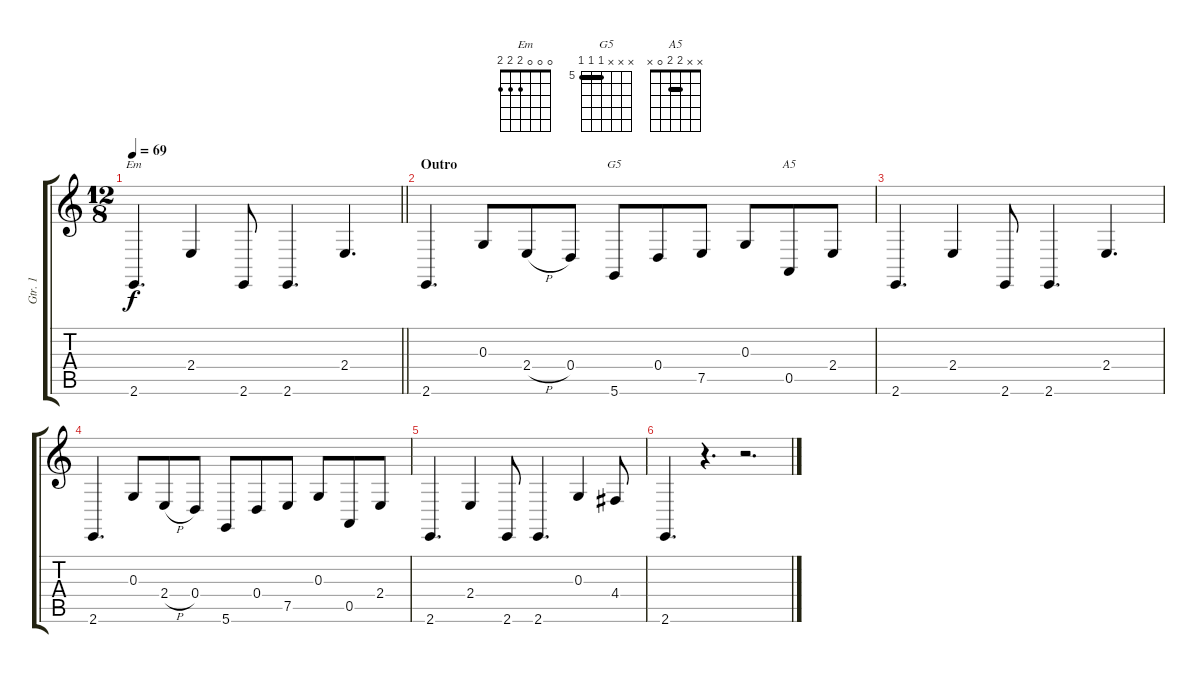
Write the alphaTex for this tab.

\track ("Gtr. 1" "Gtr. 1") {instrument acousticgrandpiano}
\staff {score tabs}
\tuning (E4 B3 G3 D3 A2 D2) {hide}
\chord ("Em" 0 0 0 2 2 2)
\chord ("G5" x x x 5 5 5) {firstfret 5 barre 5}
\chord ("A5" x x 2 2 0 x) {barre 2}
\ts (12 8)
\tempo 69
\clef g2
\barLineRight lightlight
\ks c
2.6.4{d ch "Em" dy f} 2.4.4 2.6.8 2.6.4{d} 2.4.4{d} |
\section ("" "Outro")
2.6.4{d} 0.3.8 2.4{h}.8 0.4.8 5.6.8{ch "G5"} 0.4.8 7.5.8 0.3.8 0.5.8{ch "A5"} 2.4.8 |
2.6.4{d} 2.4.4 2.6.8 2.6.4{d} 2.4.4{d} |
2.6.4{d} 0.3.8 2.4{h}.8 0.4.8 5.6.8 0.4.8 7.5.8 0.3.8 0.5.8 2.4.8 |
2.6.4{d} 2.4.4 2.6.8 2.6.4{d} 0.3.4 4.4.8 |
2.6.4{d} r.4{d} r.2{d}
